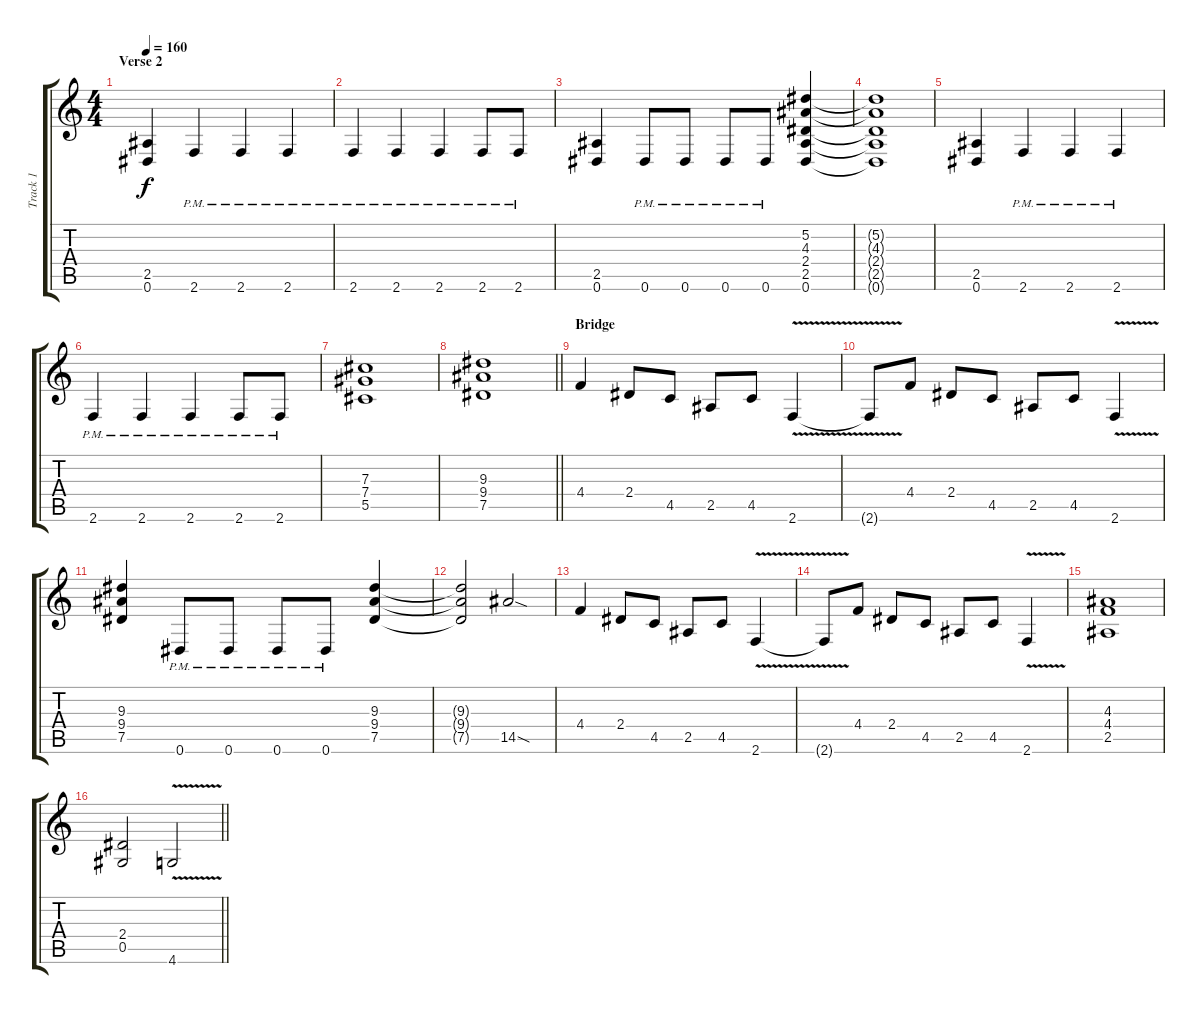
\track ("Track 1" "Track 1") {instrument distortionguitar}
\staff {score tabs}
\tuning (Eb4 Bb3 Gb3 Db3 Ab2 Eb2) {hide}
\ts (4 4)
\section ("" "Verse 2")
\tempo 160
\clef g2
\ks c
(2.5 0.6).4{dy f} 2.6{pm}.4 2.6{pm}.4 2.6{pm}.4 |
2.6{pm}.4 2.6{pm}.4 2.6{pm}.4 2.6{pm}.8 2.6{pm}.8 |
(2.5 0.6).4 0.6{pm}.8 0.6{pm}.8 0.6{pm}.8 0.6{pm}.8 (5.2 4.3 2.4 2.5 0.6).4 |
(5.2{t} 4.3{t} 2.4{t} 2.5{t} 0.6{t}).1 |
(2.5 0.6).4 2.6{pm}.4 2.6{pm}.4 2.6{pm}.4 |
2.6{pm}.4 2.6{pm}.4 2.6{pm}.4 2.6{pm}.8 2.6{pm}.8 |
(7.3 7.4 5.5).1 |
\barLineRight lightlight
(9.3 9.4 7.5).1 |
\section ("" "Bridge")
4.4.4 2.4.8 4.5.8 2.5.8 4.5.8 2.6{v}.4 |
2.6{t}.8 4.4.8 2.4.8 4.5.8 2.5.8 4.5.8 2.6{v}.4 |
(9.3 9.4 7.5).4 0.6{pm}.8 0.6{pm}.8 0.6{pm}.8 0.6{pm}.8 (9.3 9.4 7.5).4 |
(9.3{t} 9.4{t} 7.5{t}).2 14.5{sod}.2 |
4.4.4 2.4.8 4.5.8 2.5.8 4.5.8 2.6{v}.4 |
2.6{t}.8 4.4.8 2.4.8 4.5.8 2.5.8 4.5.8 2.6{v}.4 |
(4.3 4.4 2.5).1 |
\barLineRight lightlight
(2.4 0.5).2 4.6{v}.2
